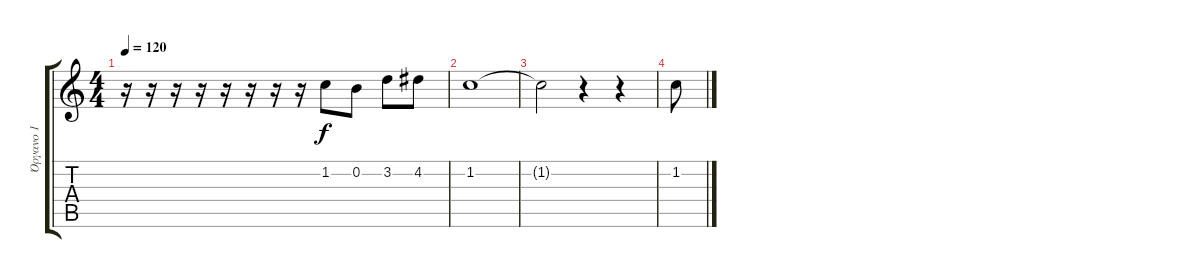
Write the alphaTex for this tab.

\track ("Όργανο 1" "Όργανο 1") {instrument overdrivenguitar}
\staff {score tabs}
\tuning (E4 B3 G3 D3 A2 E2) {hide}
\ts (4 4)
\tempo 120
\clef g2
\ks c
r.16{dy f} r.16 r.16 r.16 r.16 r.16 r.16 r.16 1.2.8 0.2.8 3.2.8 4.2.8 |
1.2.1 |
1.2{t}.2 r.4 r.4 |
1.2.8
